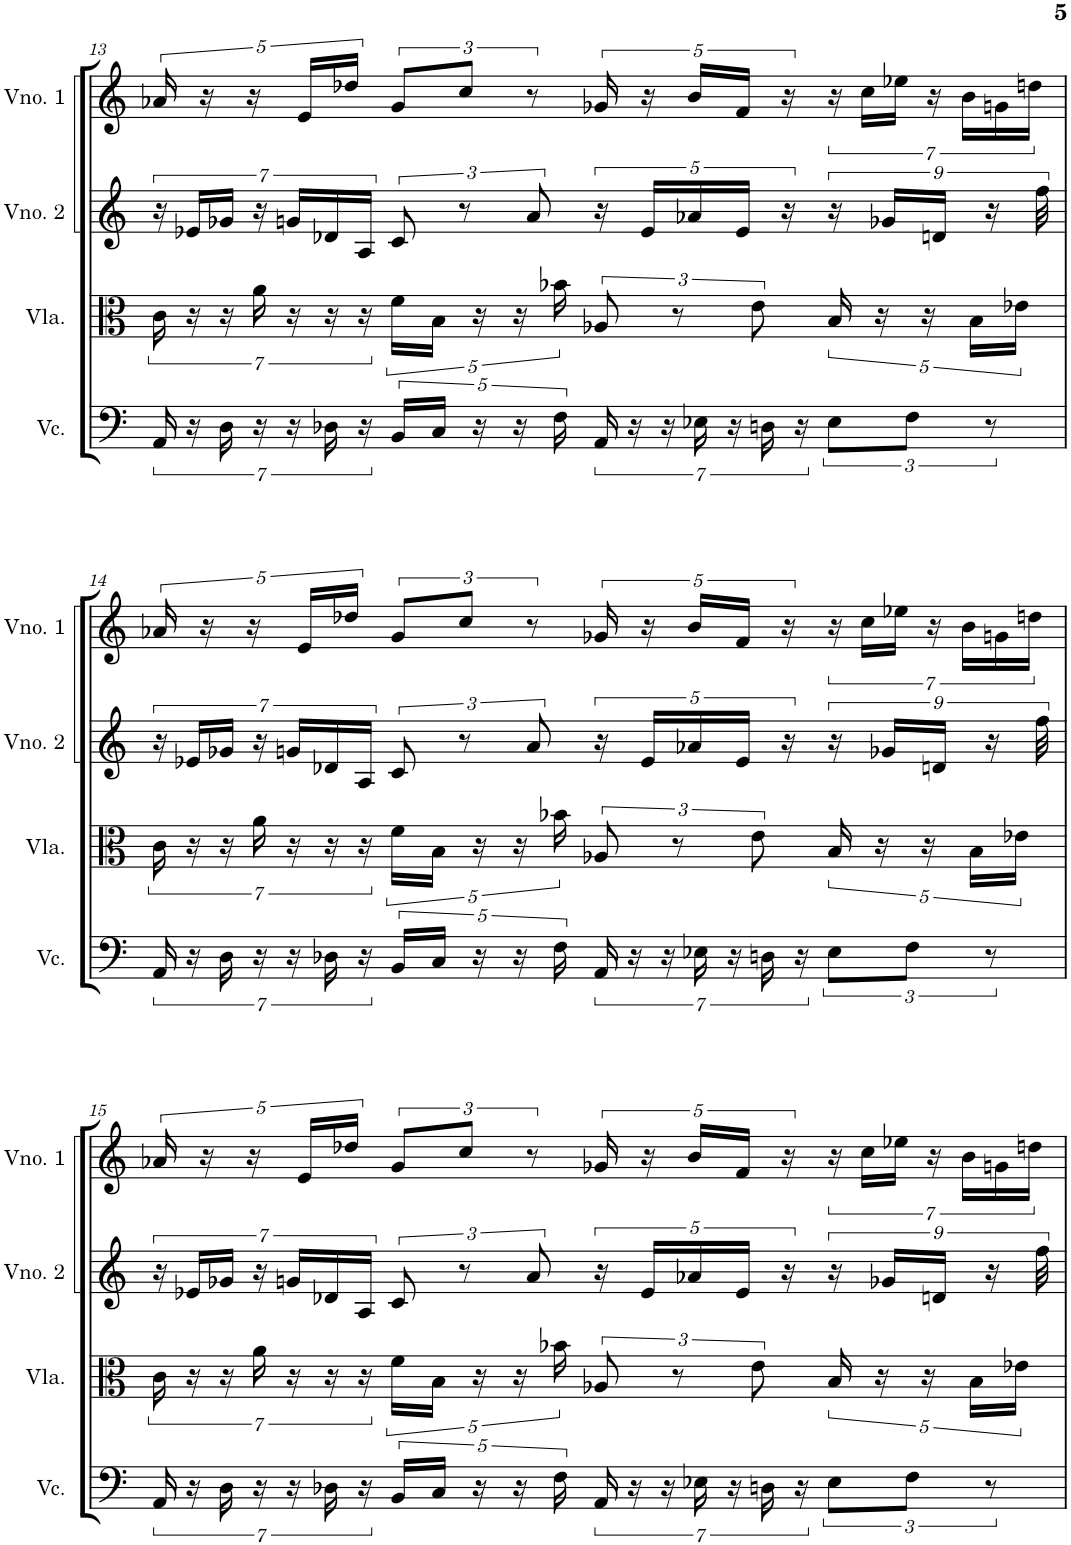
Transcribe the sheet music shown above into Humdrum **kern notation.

**kern	**kern	**kern	**kern
*part4	*part3	*part2	*part1
*staff4	*staff3	*staff2	*staff1
*I"Violoncelo	*I"Viola	*I"Violino 2	*I"Violino 1
*I'Vc.	*I'Vla.	*I'Vno. 2	*I'Vno. 1
!!LO:PB:g=z
*clefF4	*clefC3	*clefG2	*clefG2
*k[]	*k[]	*k[]	*k[]
*M4/4	*M4/4	*M4/4	*M4/4
=13	=13	=13	=13
28AA/	28c\	28r	20a-X/
28r	28r	28e-X/LL	.
.	.	.	20r
28D\	28r	28g-X/JJ	.
.	.	.	20r
28r	28a\	28r	.
28r	28r	28gn/LL	.
.	.	.	20e/LL
28D-X\	28r	28d-X/	.
.	.	.	20dd-X/JJ
28r	28r	28A/JJ	.
20BB/LL	20f\LL	12c/	12g/L
20C/JJ	20B\JJ	.	.
.	.	12r	12cc/J
20r	20r	.	.
20r	20r	.	.
.	.	12a/	12r
20F\	20b-X\	.	.
28AA/	12A-X/	20r	20g-X/
28r	.	.	.
.	.	20e-/LL	20r
28r	.	.	.
.	12r	.	.
.	.	20a-X/	20b/LL
28E-X\	.	.	.
28r	.	.	.
.	.	20e-/JJ	20f/JJ
.	12e\	.	.
28Dn\	.	.	.
.	.	20r	20r
28r	.	.	.
12E-\L	20B/	18r	28r
.	.	.	28cc\LL
.	20r	.	.
.	.	18g-X/LL	.
.	.	.	28ee-X\JJ
12F\J	.	.	.
.	20r	.	.
.	.	.	28r
.	.	18dn/JJ	.
.	.	.	28b\LL
.	20B\LL	.	.
12r	.	18r	.
.	.	.	28gn\
.	20e-X\JJ	.	.
.	.	.	28ddn\JJ
.	.	36ff\	.
!!LO:LB:g=z
=14	=14	=14	=14
28AA/	28c\	28r	20a-X/
28r	28r	28e-X/LL	.
.	.	.	20r
28D\	28r	28g-X/JJ	.
.	.	.	20r
28r	28a\	28r	.
28r	28r	28gn/LL	.
.	.	.	20e/LL
28D-X\	28r	28d-X/	.
.	.	.	20dd-X/JJ
28r	28r	28A/JJ	.
20BB/LL	20f\LL	12c/	12g/L
20C/JJ	20B\JJ	.	.
.	.	12r	12cc/J
20r	20r	.	.
20r	20r	.	.
.	.	12a/	12r
20F\	20b-X\	.	.
28AA/	12A-X/	20r	20g-X/
28r	.	.	.
.	.	20e-/LL	20r
28r	.	.	.
.	12r	.	.
.	.	20a-X/	20b/LL
28E-X\	.	.	.
28r	.	.	.
.	.	20e-/JJ	20f/JJ
.	12e\	.	.
28Dn\	.	.	.
.	.	20r	20r
28r	.	.	.
12E-\L	20B/	18r	28r
.	.	.	28cc\LL
.	20r	.	.
.	.	18g-X/LL	.
.	.	.	28ee-X\JJ
12F\J	.	.	.
.	20r	.	.
.	.	.	28r
.	.	18dn/JJ	.
.	.	.	28b\LL
.	20B\LL	.	.
12r	.	18r	.
.	.	.	28gn\
.	20e-X\JJ	.	.
.	.	.	28ddn\JJ
.	.	36ff\	.
!!LO:LB:g=z
=15	=15	=15	=15
28AA/	28c\	28r	20a-X/
28r	28r	28e-X/LL	.
.	.	.	20r
28D\	28r	28g-X/JJ	.
.	.	.	20r
28r	28a\	28r	.
28r	28r	28gn/LL	.
.	.	.	20e/LL
28D-X\	28r	28d-X/	.
.	.	.	20dd-X/JJ
28r	28r	28A/JJ	.
20BB/LL	20f\LL	12c/	12g/L
20C/JJ	20B\JJ	.	.
.	.	12r	12cc/J
20r	20r	.	.
20r	20r	.	.
.	.	12a/	12r
20F\	20b-X\	.	.
28AA/	12A-X/	20r	20g-X/
28r	.	.	.
.	.	20e-/LL	20r
28r	.	.	.
.	12r	.	.
.	.	20a-X/	20b/LL
28E-X\	.	.	.
28r	.	.	.
.	.	20e-/JJ	20f/JJ
.	12e\	.	.
28Dn\	.	.	.
.	.	20r	20r
28r	.	.	.
12E-\L	20B/	18r	28r
.	.	.	28cc\LL
.	20r	.	.
.	.	18g-X/LL	.
.	.	.	28ee-X\JJ
12F\J	.	.	.
.	20r	.	.
.	.	.	28r
.	.	18dn/JJ	.
.	.	.	28b\LL
.	20B\LL	.	.
12r	.	18r	.
.	.	.	28gn\
.	20e-X\JJ	.	.
.	.	.	28ddn\JJ
.	.	36ff\	.
=	=	=	=
*-	*-	*-	*-
